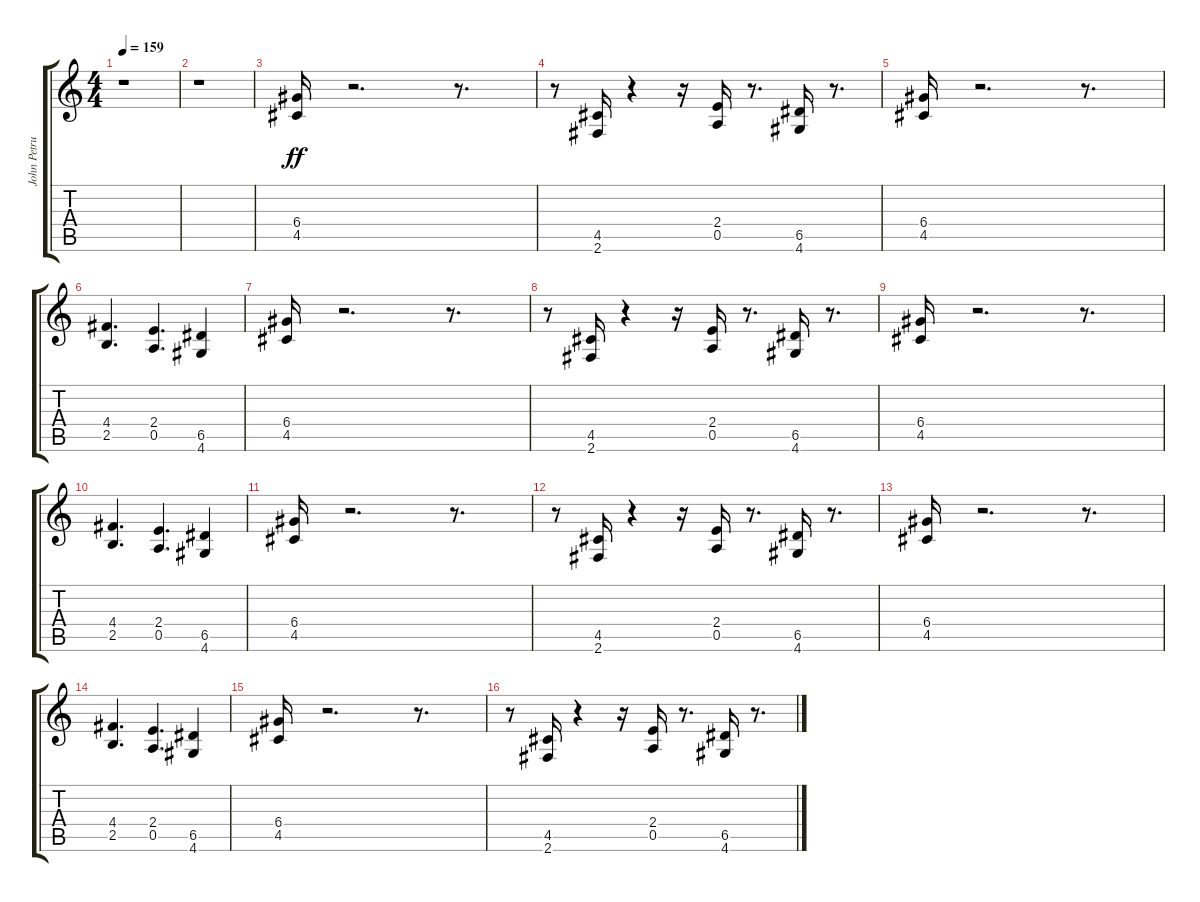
\track ("John Petrucci Rhythm" "John Petru") {instrument distortionguitar}
\staff {score tabs}
\tuning (E4 B3 G3 D3 A2 E2) {hide}
\ts (4 4)
\tempo 159
\clef g2
\ks c
r.1{dy ff instrument distortionguitar} |
r.1 |
(6.4 4.5).16 r.2{d} r.8{d} |
r.8 (4.5 2.6).16 r.4 r.16 (2.4 0.5).16 r.8{d} (6.5 4.6).16 r.8{d} |
(6.4 4.5).16 r.2{d} r.8{d} |
(4.4 2.5).4{d} (2.4 0.5).4{d} (6.5 4.6).4 |
(6.4 4.5).16 r.2{d} r.8{d} |
r.8 (4.5 2.6).16 r.4 r.16 (2.4 0.5).16 r.8{d} (6.5 4.6).16 r.8{d} |
(6.4 4.5).16 r.2{d} r.8{d} |
(4.4 2.5).4{d} (2.4 0.5).4{d} (6.5 4.6).4 |
(6.4 4.5).16 r.2{d} r.8{d} |
r.8 (4.5 2.6).16 r.4 r.16 (2.4 0.5).16 r.8{d} (6.5 4.6).16 r.8{d} |
(6.4 4.5).16 r.2{d} r.8{d} |
(4.4 2.5).4{d} (2.4 0.5).4{d} (6.5 4.6).4 |
(6.4 4.5).16 r.2{d} r.8{d} |
r.8 (4.5 2.6).16 r.4 r.16 (2.4 0.5).16 r.8{d} (6.5 4.6).16 r.8{d}
